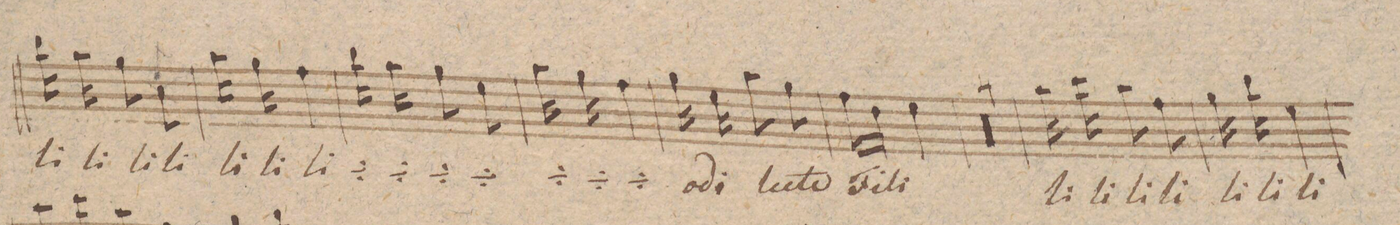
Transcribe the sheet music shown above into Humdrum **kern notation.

**kern	**text
*I"Canto Solo	*
*clefC1	*
*k[]	*
*M3/8	*
16gg\	li
16ff\	li
8ee\	li
8a\	li
=91	=91
16ff\	li
16ee\	li
4dd\	li
=92	=92
16gg\	{li
16ff\	li
8ee\	li
8a\	li
=93	=93
16ff\	li
16ee\	li
4dd\	li}
=94	=94
16ee\	o-
16cc\	-di-
8ff\	-le-
8ee\	-cte
=95	=95
16dd\LL	Fi-
16b\JJ	.
4cc\	-li
=96	=96
4.r	.
=97	=97
4.r	.
=98	=98
4.r	.
=99	=99
4.r	.
=100	=100
16ff\	li
16aa\	li
8ff\	li
8dd\	li
=101	=101
16ee\	li
16gg\	li
4cc\	li
=102	=102
*-	*-
